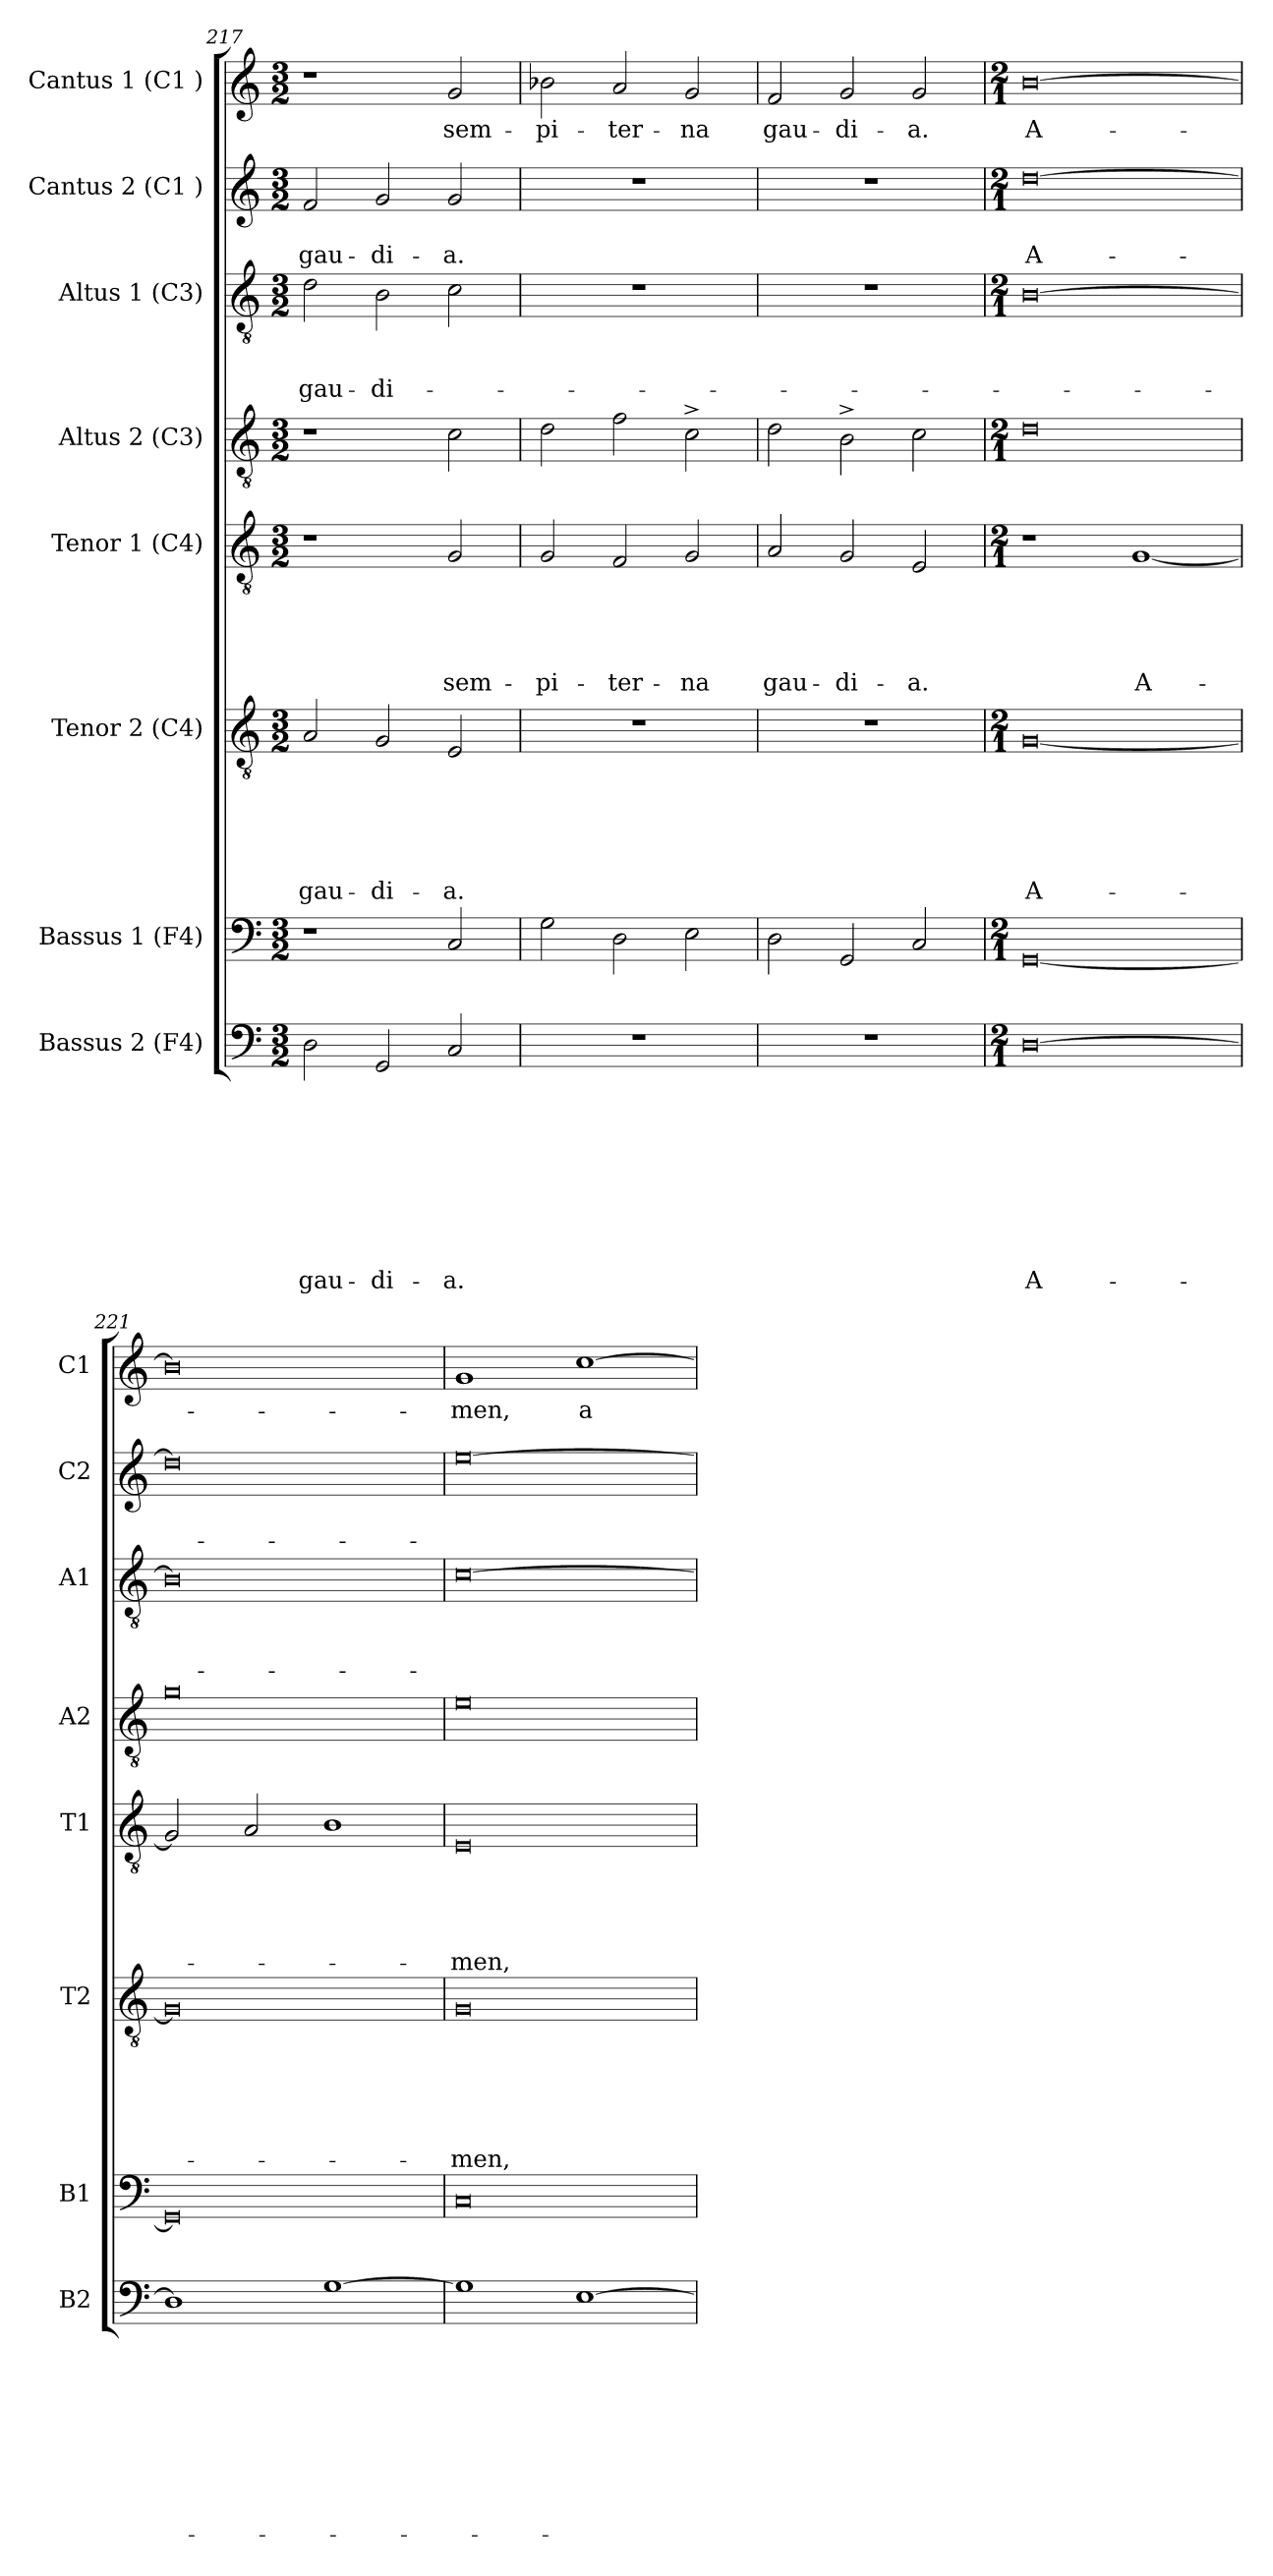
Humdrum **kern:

**kern	**text	**text	**text	**text	**text	**text	**text	**text	**text	**kern	**kern	**text	**text	**text	**text	**text	**text	**kern	**text	**text	**text	**text	**text	**kern	**kern	**text	**text	**text	**kern	**text	**text	**kern	**text
*part8	*part8	*part8	*part8	*part8	*part8	*part8	*part8	*part8	*part8	*part7	*part6	*part6	*part6	*part6	*part6	*part6	*part6	*part5	*part5	*part5	*part5	*part5	*part5	*part4	*part3	*part3	*part3	*part3	*part2	*part2	*part2	*part1	*part1
*staff8	*staff8	*staff8	*staff8	*staff8	*staff8	*staff8	*staff8	*staff8	*staff8	*staff7	*staff6	*staff6	*staff6	*staff6	*staff6	*staff6	*staff6	*staff5	*staff5	*staff5	*staff5	*staff5	*staff5	*staff4	*staff3	*staff3	*staff3	*staff3	*staff2	*staff2	*staff2	*staff1	*staff1
*I"Bassus 2 (F4)	*	*	*	*	*	*	*	*	*	*I"Bassus 1 (F4)	*I"Tenor 2 (C4)	*	*	*	*	*	*	*I"Tenor 1 (C4)	*	*	*	*	*	*I"Altus 2 (C3)	*I"Altus 1 (C3)	*	*	*	*I"Cantus 2 (C1 )	*	*	*I"Cantus 1 (C1 )	*
*I'B2	*	*	*	*	*	*	*	*	*	*I'B1	*I'T2	*	*	*	*	*	*	*I'T1	*	*	*	*	*	*I'A2	*I'A1	*	*	*	*I'C2	*	*	*I'C1	*
*clefF4	*	*	*	*	*	*	*	*	*	*clefF4	*clefGv2	*	*	*	*	*	*	*clefGv2	*	*	*	*	*	*clefGv2	*clefGv2	*	*	*	*clefG2	*	*	*clefG2	*
*k[]	*	*	*	*	*	*	*	*	*	*k[]	*k[]	*	*	*	*	*	*	*k[]	*	*	*	*	*	*k[]	*k[]	*	*	*	*k[]	*	*	*k[]	*
*C:	*	*	*	*	*	*	*	*	*	*C:	*C:	*	*	*	*	*	*	*C:	*	*	*	*	*	*C:	*C:	*	*	*	*C:	*	*	*C:	*
*M3/2	*	*	*	*	*	*	*	*	*	*M3/2	*M3/2	*	*	*	*	*	*	*M3/2	*	*	*	*	*	*M3/2	*M3/2	*	*	*	*M3/2	*	*	*M3/2	*
=217	=217	=217	=217	=217	=217	=217	=217	=217	=217	=217	=217	=217	=217	=217	=217	=217	=217	=217	=217	=217	=217	=217	=217	=217	=217	=217	=217	=217	=217	=217	=217	=217	=217
!	!	!	!	!	!	!	!	!	!LO:LY:b	!	!	!	!	!	!	!	!LO:LY:b	!	!	!	!	!	!	!	!	!	!	!LO:LY:b	!	!	!LO:LY:b	!	!
2D\	.	.	.	.	.	.	.	.	gau-	1r	2A/	.	.	.	.	.	gau-	1r	.	.	.	.	.	1r	2d\	.	.	gau-	2f/	.	gau-	1r	.
!	!	!	!	!	!	!	!	!	!LO:LY:b	!	!	!	!	!	!	!	!LO:LY:b	!	!	!	!	!	!	!	!	!	!	!LO:LY:b	!	!	!LO:LY:b	!	!
2GG/	.	.	.	.	.	.	.	.	-di-	.	2G/	.	.	.	.	.	-di-	.	.	.	.	.	.	.	2B\	.	.	-di-	2g/	.	-di-	.	.
!	!	!	!	!	!	!	!	!	!LO:LY:b	!	!	!	!	!	!	!	!LO:LY:b	!	!	!	!	!	!LO:LY:b	!	!	!	!	!	!	!	!LO:LY:b	!	!LO:LY:b
2C/	.	.	.	.	.	.	.	.	-a.	2C/	2E/	.	.	.	.	.	-a.	2G/	.	.	.	.	sem-	2c\	2c\	.	.	.	2g/	.	-a.	2g/	sem-
!!LO:PB:g=z
=218	=218	=218	=218	=218	=218	=218	=218	=218	=218	=218	=218	=218	=218	=218	=218	=218	=218	=218	=218	=218	=218	=218	=218	=218	=218	=218	=218	=218	=218	=218	=218	=218	=218
!LO:N:vis=1	!	!	!	!	!	!	!	!	!	!	!LO:N:vis=1	!	!	!	!	!	!	!	!	!	!	!	!LO:LY:b	!	!LO:N:vis=1	!	!	!	!LO:N:vis=1	!	!	!	!LO:LY:b
1.r	.	.	.	.	.	.	.	.	.	2G\	1.r	.	.	.	.	.	.	2G/	.	.	.	.	-pi-	2d\	1.r	.	.	.	1.r	.	.	2b-X\	-pi-
!	!	!	!	!	!	!	!	!	!	!	!	!	!	!	!	!	!	!	!	!	!	!	!LO:LY:b	!	!	!	!	!	!	!	!	!	!LO:LY:b
.	.	.	.	.	.	.	.	.	.	2D\	.	.	.	.	.	.	.	2F/	.	.	.	.	-ter-	2f\	.	.	.	.	.	.	.	2a/	-ter-
!	!	!	!	!	!	!	!	!	!	!	!	!	!	!	!	!	!	!	!	!	!	!	!LO:LY:b	!	!	!	!	!	!	!	!	!	!LO:LY:b
.	.	.	.	.	.	.	.	.	.	2E\	.	.	.	.	.	.	.	2G/	.	.	.	.	-na	2c^>\	.	.	.	.	.	.	.	2g/	-na
=219	=219	=219	=219	=219	=219	=219	=219	=219	=219	=219	=219	=219	=219	=219	=219	=219	=219	=219	=219	=219	=219	=219	=219	=219	=219	=219	=219	=219	=219	=219	=219	=219	=219
!LO:N:vis=1	!	!	!	!	!	!	!	!	!	!	!LO:N:vis=1	!	!	!	!	!	!	!	!	!	!	!	!LO:LY:b	!	!LO:N:vis=1	!	!	!	!LO:N:vis=1	!	!	!	!LO:LY:b
1.r	.	.	.	.	.	.	.	.	.	2D\	1.r	.	.	.	.	.	.	2A/	.	.	.	.	gau-	2d\	1.r	.	.	.	1.r	.	.	2f/	gau-
!	!	!	!	!	!	!	!	!	!	!	!	!	!	!	!	!	!	!	!	!	!	!	!LO:LY:b	!	!	!	!	!	!	!	!	!	!LO:LY:b
.	.	.	.	.	.	.	.	.	.	2GG/	.	.	.	.	.	.	.	2G/	.	.	.	.	-di-	2B^>\	.	.	.	.	.	.	.	2g/	-di-
!	!	!	!	!	!	!	!	!	!	!	!	!	!	!	!	!	!	!	!	!	!	!	!LO:LY:b	!	!	!	!	!	!	!	!	!	!LO:LY:b
.	.	.	.	.	.	.	.	.	.	2C/	.	.	.	.	.	.	.	2E/	.	.	.	.	-a.	2c\	.	.	.	.	.	.	.	2g/	-a.
=220	=220	=220	=220	=220	=220	=220	=220	=220	=220	=220	=220	=220	=220	=220	=220	=220	=220	=220	=220	=220	=220	=220	=220	=220	=220	=220	=220	=220	=220	=220	=220	=220	=220
*M2/1	*	*	*	*	*	*	*	*	*	*M2/1	*M2/1	*	*	*	*	*	*	*M2/1	*	*	*	*	*	*M2/1	*M2/1	*	*	*	*M2/1	*	*	*M2/1	*
!	!	!	!	!	!	!	!	!	!LO:LY:b:rj	!	!	!	!	!	!	!	!LO:LY:b:rj	!	!	!	!	!	!	!	!	!	!	!	!	!	!LO:LY:b:rj	!	!LO:LY:b:rj
[>0D	.	.	.	.	.	.	.	.	A-	[<0GG	[<0G	.	.	.	.	.	A-	1r	.	.	.	.	.	0d	[>0B	.	.	.	[>0dd	.	A-	[>0b	A-
!	!	!	!	!	!	!	!	!	!	!	!	!	!	!	!	!	!	!	!	!	!	!	!LO:LY:b	!	!	!	!	!	!	!	!	!	!
.	.	.	.	.	.	.	.	.	.	.	.	.	.	.	.	.	.	[<1G	.	.	.	.	A-	.	.	.	.	.	.	.	.	.	.
=221	=221	=221	=221	=221	=221	=221	=221	=221	=221	=221	=221	=221	=221	=221	=221	=221	=221	=221	=221	=221	=221	=221	=221	=221	=221	=221	=221	=221	=221	=221	=221	=221	=221
1D]	.	.	.	.	.	.	.	.	.	0GG]	0G]	.	.	.	.	.	.	2G/]	.	.	.	.	.	0g	0B]	.	.	.	0dd]	.	.	0b]	.
.	.	.	.	.	.	.	.	.	.	.	.	.	.	.	.	.	.	2A/	.	.	.	.	.	.	.	.	.	.	.	.	.	.	.
[>1G	.	.	.	.	.	.	.	.	.	.	.	.	.	.	.	.	.	1B	.	.	.	.	.	.	.	.	.	.	.	.	.	.	.
=222	=222	=222	=222	=222	=222	=222	=222	=222	=222	=222	=222	=222	=222	=222	=222	=222	=222	=222	=222	=222	=222	=222	=222	=222	=222	=222	=222	=222	=222	=222	=222	=222	=222
!	!	!	!	!	!	!	!	!	!	!	!	!	!	!	!	!	!LO:LY:b	!	!	!	!	!	!LO:LY:b	!	!	!	!	!	!	!	!	!	!LO:LY:b
1G]	.	.	.	.	.	.	.	.	.	0C	0G	.	.	.	.	.	-men,	0E	.	.	.	.	-men,	0e	[>0c	.	.	.	[>0ee	.	.	1g	-men,
!	!	!	!	!	!	!	!	!	!	!	!	!	!	!	!	!	!	!	!	!	!	!	!	!	!	!	!	!	!	!	!	!	!LO:LY:b:rj
[>1E	.	.	.	.	.	.	.	.	.	.	.	.	.	.	.	.	.	.	.	.	.	.	.	.	.	.	.	.	.	.	.	[>1cc	a-
=	=	=	=	=	=	=	=	=	=	=	=	=	=	=	=	=	=	=	=	=	=	=	=	=	=	=	=	=	=	=	=	=	=
*-	*-	*-	*-	*-	*-	*-	*-	*-	*-	*-	*-	*-	*-	*-	*-	*-	*-	*-	*-	*-	*-	*-	*-	*-	*-	*-	*-	*-	*-	*-	*-	*-	*-
